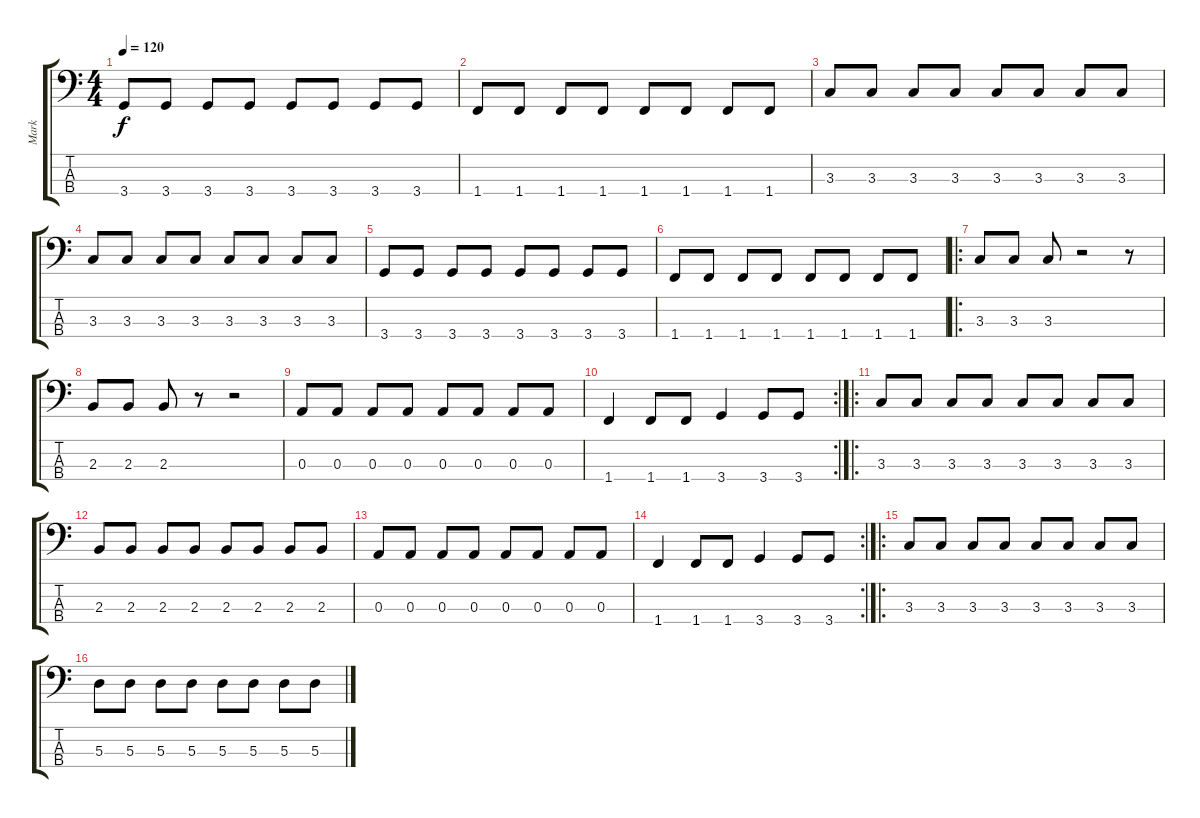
\track ("Mark" "Mark") {instrument acousticguitarnylon}
\staff {score tabs}
\tuning (G2 D2 A1 E1) {hide}
\ts (4 4)
\tempo 120
\clef f4
\ks c
3.4.8{dy f} 3.4.8 3.4.8 3.4.8 3.4.8 3.4.8 3.4.8 3.4.8 |
1.4.8 1.4.8 1.4.8 1.4.8 1.4.8 1.4.8 1.4.8 1.4.8 |
3.3.8 3.3.8 3.3.8 3.3.8 3.3.8 3.3.8 3.3.8 3.3.8 |
3.3.8 3.3.8 3.3.8 3.3.8 3.3.8 3.3.8 3.3.8 3.3.8 |
3.4.8 3.4.8 3.4.8 3.4.8 3.4.8 3.4.8 3.4.8 3.4.8 |
1.4.8 1.4.8 1.4.8 1.4.8 1.4.8 1.4.8 1.4.8 1.4.8 |
\ro
3.3.8 3.3.8 3.3.8 r.2 r.8 |
2.3.8 2.3.8 2.3.8 r.8 r.2 |
0.3.8 0.3.8 0.3.8 0.3.8 0.3.8 0.3.8 0.3.8 0.3.8 |
\rc 2
1.4.4 1.4.8 1.4.8 3.4.4 3.4.8 3.4.8 |
\ro
3.3.8 3.3.8 3.3.8 3.3.8 3.3.8 3.3.8 3.3.8 3.3.8 |
2.3.8 2.3.8 2.3.8 2.3.8 2.3.8 2.3.8 2.3.8 2.3.8 |
0.3.8 0.3.8 0.3.8 0.3.8 0.3.8 0.3.8 0.3.8 0.3.8 |
\rc 2
1.4.4 1.4.8 1.4.8 3.4.4 3.4.8 3.4.8 |
\ro
3.3.8 3.3.8 3.3.8 3.3.8 3.3.8 3.3.8 3.3.8 3.3.8 |
5.3.8 5.3.8 5.3.8 5.3.8 5.3.8 5.3.8 5.3.8 5.3.8
